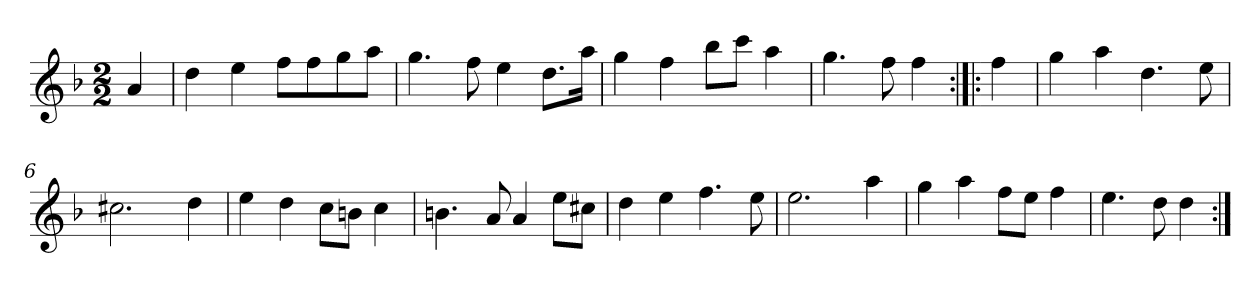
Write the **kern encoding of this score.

**kern
*part1
*staff1
*clefG2
*k[b-]
*d:
*M2/2
*MM120
=
4a
=1
4dd
4ee
8ff\L
8ff\
8gg\
8aa\J
=2
4.gg
8ff
4ee
8.dd\L
16aa\Jk
=3
4gg
4ff
8bb-\L
8ccc\J
4aa
=4
4.gg
8ff
4ff
=:|!|:
4ff
=5
4gg
4aa
4.dd
8ee
=6
2.cc#X
4dd
=7
4ee
4dd
8cc\L
8bn\J
4cc
=8
4.bn
8a
4a
8ee\L
8cc#X\J
=9
4dd
4ee
4.ff
8ee
=10
2.ee
4aa
=11
4gg
4aa
8ff\L
8ee\J
4ff
=12
4.ee
8dd
4dd
=:|!
*-
